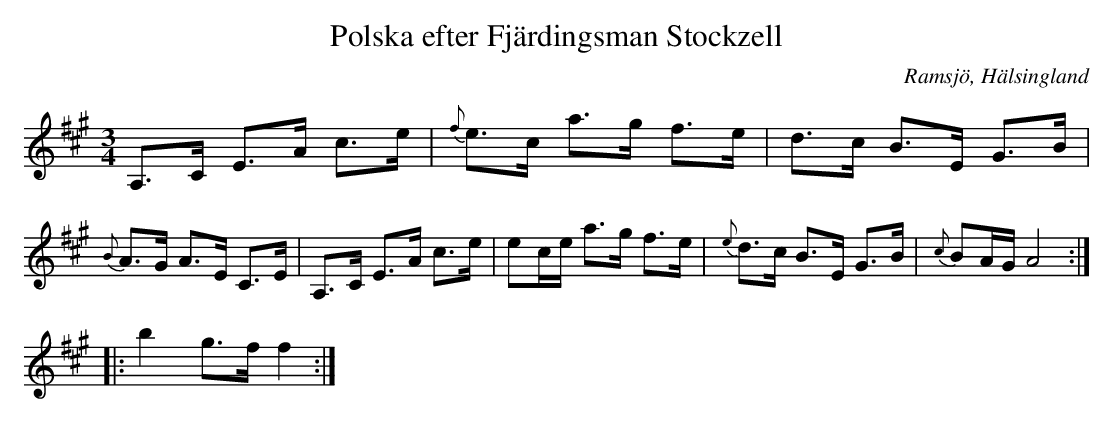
X:1
T:Polska efter Fjärdingsman Stockzell
O: Ramsjö, Hälsingland
M:3/4
L:1/8
K:A
A,>C E>A c>e|{f}e>c a>g f>e| d>c B>E G>B |{B}A>G A>E C>E|A,>C E>A c>e|ec/e/ a>g f>e| {e}d>c B>E G>B |{c}BA/G/ A4:|
|:b2 g>f f2:|
